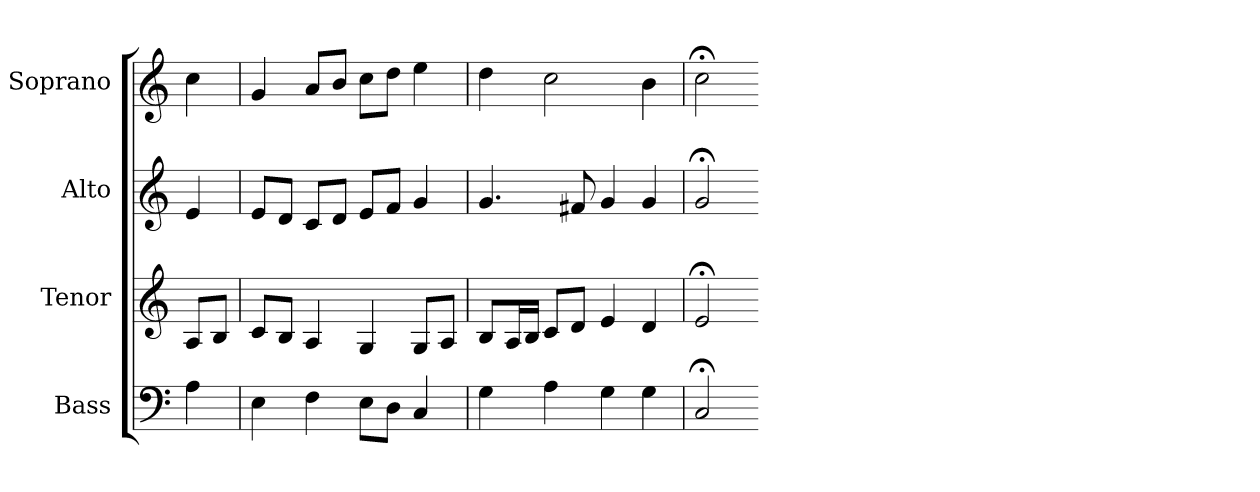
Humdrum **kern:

**kern	**kern	**kern	**kern
*part4	*part3	*part2	*part1
*staff4	*staff3	*staff2	*staff1
*I"Bass	*I"Tenor	*I"Alto	*I"Soprano
*I'B	*I'T	*I'A	*I'S
=	=	=	=
4A	8AL	4e	4cc
.	8BJ	.	.
=1	=1	=1	=1
4E	8cL	8eL	4g
.	8BJ	8dJ	.
4F	4A	8cL	8aL
.	.	8dJ	8bJ
8EL	4G	8eL	8ccL
8DJ	.	8fJ	8ddJ
4C	8GL	4g	4ee
.	8AJ	.	.
=2	=2	=2	=2
4G	8BL	4.g	4dd
.	16AL	.	.
.	16BJJ	.	.
4A	8cL	.	2cc
.	8dJ	8f#X	.
4G	4e	4g	.
4G	4d	4g	4b
=3	=3	=3	=3
2C;<	2e;<	2g;<	2cc;<
=-	=-	=-	=-
*-	*-	*-	*-
